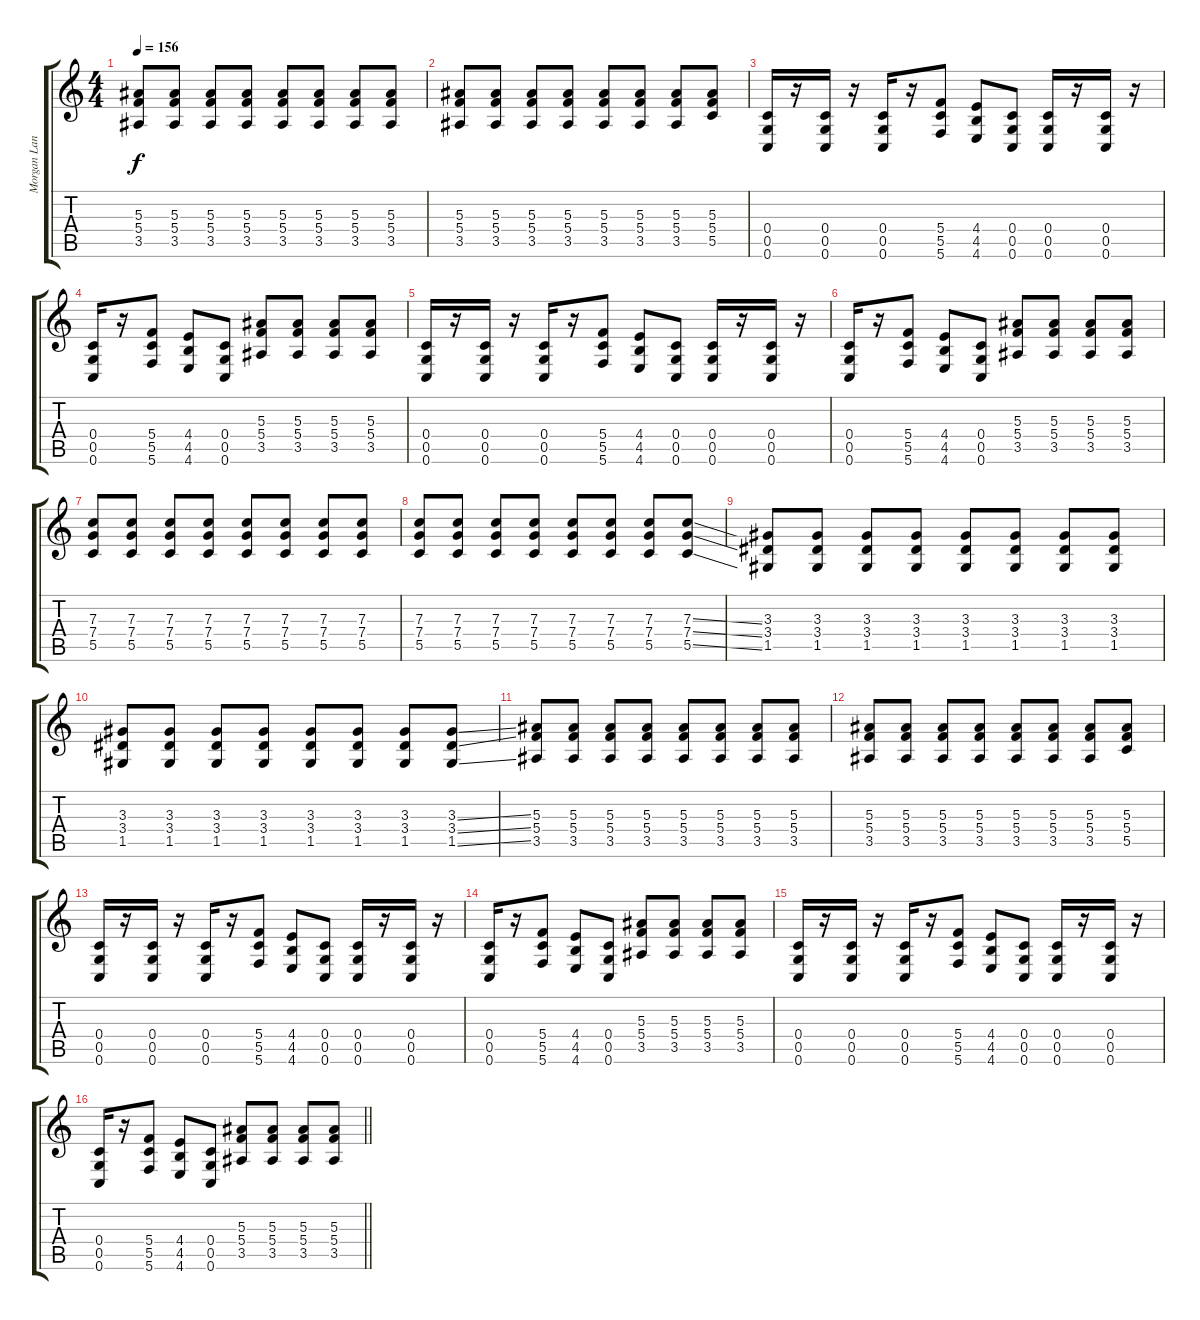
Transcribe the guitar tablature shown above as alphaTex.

\track ("Morgan Lander" "Morgan Lan") {instrument distortionguitar}
\staff {score tabs}
\tuning (D4 A3 F3 C3 G2 C2) {hide}
\ts (4 4)
\tempo 156
\clef g2
\ks c
(5.3 5.4 3.5).8{dy f} (5.3 5.4 3.5).8 (5.3 5.4 3.5).8 (5.3 5.4 3.5).8 (5.3 5.4 3.5).8 (5.3 5.4 3.5).8 (5.3 5.4 3.5).8 (5.3 5.4 3.5).8 |
(5.3 5.4 3.5).8 (5.3 5.4 3.5).8 (5.3 5.4 3.5).8 (5.3 5.4 3.5).8 (5.3 5.4 3.5).8 (5.3 5.4 3.5).8 (5.3 5.4 3.5).8 (5.3 5.4 5.5).8 |
(0.4 0.5 0.6).16 r.16 (0.4 0.5 0.6).16 r.16 (0.4 0.5 0.6).16 r.16 (5.4 5.5 5.6).8 (4.4 4.5 4.6).8 (0.4 0.5 0.6).8 (0.4 0.5 0.6).16 r.16 (0.4 0.5 0.6).16 r.16 |
(0.4 0.5 0.6).16 r.16 (5.4 5.5 5.6).8 (4.4 4.5 4.6).8 (0.4 0.5 0.6).8 (5.3 5.4 3.5).8 (5.3 5.4 3.5).8 (5.3 5.4 3.5).8 (5.3 5.4 3.5).8 |
(0.4 0.5 0.6).16 r.16 (0.4 0.5 0.6).16 r.16 (0.4 0.5 0.6).16 r.16 (5.4 5.5 5.6).8 (4.4 4.5 4.6).8 (0.4 0.5 0.6).8 (0.4 0.5 0.6).16 r.16 (0.4 0.5 0.6).16 r.16 |
(0.4 0.5 0.6).16 r.16 (5.4 5.5 5.6).8 (4.4 4.5 4.6).8 (0.4 0.5 0.6).8 (5.3 5.4 3.5).8 (5.3 5.4 3.5).8 (5.3 5.4 3.5).8 (5.3 5.4 3.5).8 |
(7.3 7.4 5.5).8 (7.3 7.4 5.5).8 (7.3 7.4 5.5).8 (7.3 7.4 5.5).8 (7.3 7.4 5.5).8 (7.3 7.4 5.5).8 (7.3 7.4 5.5).8 (7.3 7.4 5.5).8 |
(7.3 7.4 5.5).8 (7.3 7.4 5.5).8 (7.3 7.4 5.5).8 (7.3 7.4 5.5).8 (7.3 7.4 5.5).8 (7.3 7.4 5.5).8 (7.3 7.4 5.5).8 (7.3{ss} 7.4{ss} 5.5{ss}).8 |
(3.3 3.4 1.5).8 (3.3 3.4 1.5).8 (3.3 3.4 1.5).8 (3.3 3.4 1.5).8 (3.3 3.4 1.5).8 (3.3 3.4 1.5).8 (3.3 3.4 1.5).8 (3.3 3.4 1.5).8 |
(3.3 3.4 1.5).8 (3.3 3.4 1.5).8 (3.3 3.4 1.5).8 (3.3 3.4 1.5).8 (3.3 3.4 1.5).8 (3.3 3.4 1.5).8 (3.3 3.4 1.5).8 (3.3{ss} 3.4{ss} 1.5{ss}).8 |
(5.3 5.4 3.5).8 (5.3 5.4 3.5).8 (5.3 5.4 3.5).8 (5.3 5.4 3.5).8 (5.3 5.4 3.5).8 (5.3 5.4 3.5).8 (5.3 5.4 3.5).8 (5.3 5.4 3.5).8 |
(5.3 5.4 3.5).8 (5.3 5.4 3.5).8 (5.3 5.4 3.5).8 (5.3 5.4 3.5).8 (5.3 5.4 3.5).8 (5.3 5.4 3.5).8 (5.3 5.4 3.5).8 (5.3 5.4 5.5).8 |
(0.4 0.5 0.6).16 r.16 (0.4 0.5 0.6).16 r.16 (0.4 0.5 0.6).16 r.16 (5.4 5.5 5.6).8 (4.4 4.5 4.6).8 (0.4 0.5 0.6).8 (0.4 0.5 0.6).16 r.16 (0.4 0.5 0.6).16 r.16 |
(0.4 0.5 0.6).16 r.16 (5.4 5.5 5.6).8 (4.4 4.5 4.6).8 (0.4 0.5 0.6).8 (5.3 5.4 3.5).8 (5.3 5.4 3.5).8 (5.3 5.4 3.5).8 (5.3 5.4 3.5).8 |
(0.4 0.5 0.6).16 r.16 (0.4 0.5 0.6).16 r.16 (0.4 0.5 0.6).16 r.16 (5.4 5.5 5.6).8 (4.4 4.5 4.6).8 (0.4 0.5 0.6).8 (0.4 0.5 0.6).16 r.16 (0.4 0.5 0.6).16 r.16 |
\barLineRight lightlight
(0.4 0.5 0.6).16 r.16 (5.4 5.5 5.6).8 (4.4 4.5 4.6).8 (0.4 0.5 0.6).8 (5.3 5.4 3.5).8 (5.3 5.4 3.5).8 (5.3 5.4 3.5).8 (5.3 5.4 3.5).8
